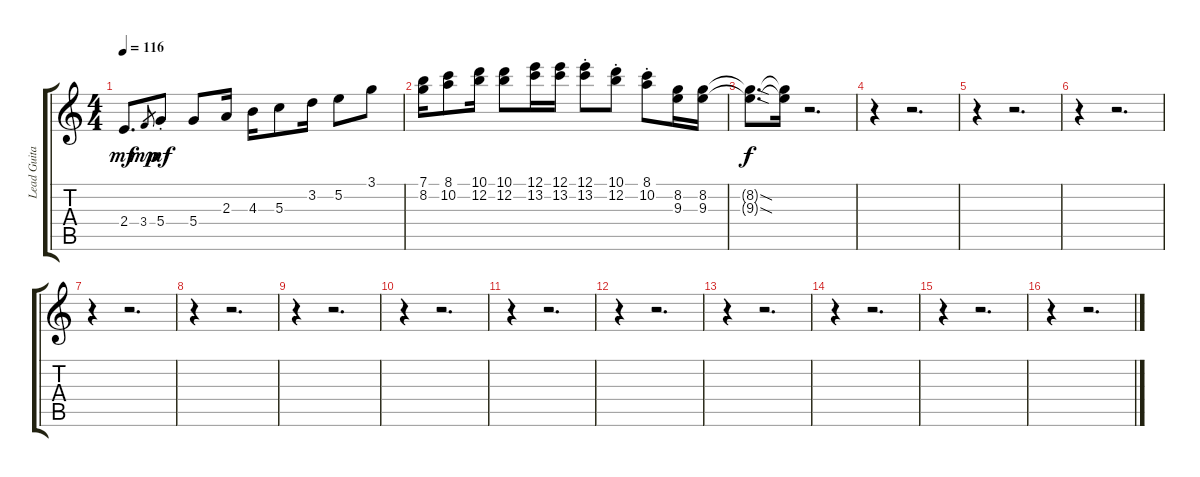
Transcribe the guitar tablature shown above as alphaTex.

\track ("Lead Guitar" "Lead Guita") {instrument acousticguitarnylon}
\staff {score tabs}
\tuning (E4 B3 G3 D3 A2 E2) {hide}
\ts (4 4)
\tempo 116
\clef g2
\ks c
2.4.8{d dy mf} 3.4.8{gr dy mp} 5.4{st}.8{dy mf} 5.4.8 2.3.16 4.3.16 5.3.8 3.2.16 5.2.8 3.1.8 |
(7.1 8.2).16 (8.1 10.2).8 (10.1 12.2).16 (10.1 12.2).8 (12.1 13.2).16 (12.1 13.2).16 (12.1{st} 13.2{st}).8 (10.1{st} 12.2{st}).8 (8.1{st} 10.2{st}).8 (8.2 9.3).16 (8.2 9.3).16 |
(8.2{sod t} 9.3{sod t}).8{d dy f} (8.2{t} 9.3{t}).16 r.2{d} |
r.4 r.2{d} |
r.4 r.2{d} |
r.4 r.2{d} |
r.4 r.2{d} |
r.4 r.2{d} |
r.4 r.2{d} |
r.4 r.2{d} |
r.4 r.2{d} |
r.4 r.2{d} |
r.4 r.2{d} |
r.4 r.2{d} |
r.4 r.2{d} |
r.4 r.2{d}
